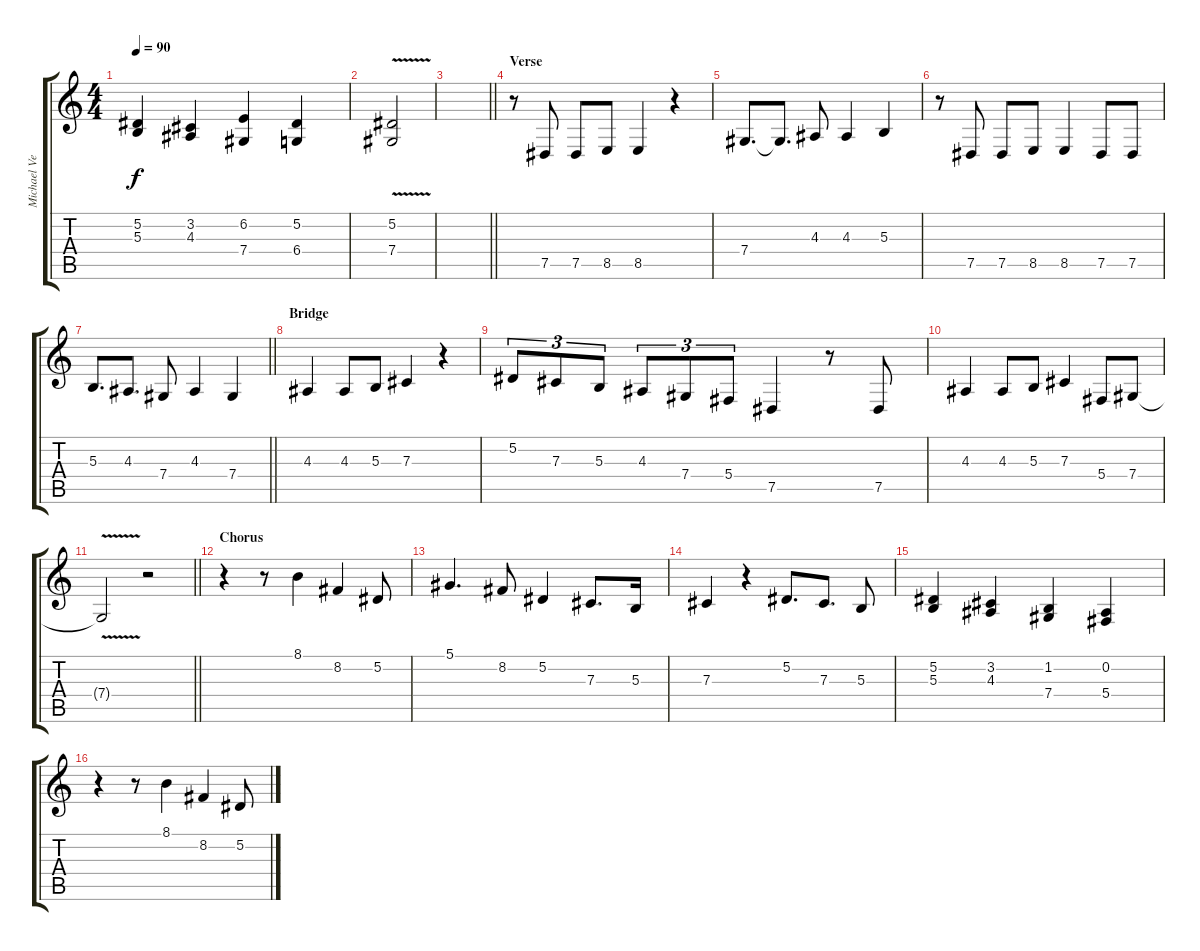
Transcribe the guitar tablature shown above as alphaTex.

\track ("Michael Vescera" "Michael Ve") {instrument lead2sawtooth}
\staff {score tabs}
\tuning (Eb4 Bb3 Gb3 Db3 Ab2 Eb2) {hide}
\ts (4 4)
\tempo 90
\clef g2
\ks c
(5.2 5.3).4{dy f} (3.2 4.3).4 (6.2 7.4).4 (5.2 6.4).4 |
(5.2{v} 7.4{v}).2 |
\barLineRight lightlight
|
\section ("" "Verse")
r.8 7.5.8 7.5.8 8.5.8 8.5.4 r.4 |
7.4.8{d} 7.4{t}.8{d} 4.3.8 4.3.4 5.3.4 |
r.8 7.5.8 7.5.8 8.5.8 8.5.4 7.5.8 7.5.8 |
\barLineRight lightlight
5.3.8{d} 4.3.8{d} 7.4.8 4.3.4 7.4.4 |
\section ("" "Bridge")
4.3.4 4.3.8 5.3.8 7.3.4 r.4 |
5.2.8{tu (3 2)} 7.3.8{tu (3 2)} 5.3.8{tu (3 2)} 4.3.8{tu (3 2)} 7.4.8{tu (3 2)} 5.4.8{tu (3 2)} 7.5.4 r.8 7.5.8 |
4.3.4 4.3.8 5.3.8 7.3.4 5.4.8 7.4.8 |
\barLineRight lightlight
7.4{v t}.2 r.2 |
\section ("" "Chorus")
r.4 r.8 8.1.4 8.2.4 5.2.8 |
5.1.4{d} 8.2.8 5.2.4 7.3.8{d} 5.3.16 |
7.3.4 r.4 5.2.8{d} 7.3.8{d} 5.3.8 |
(5.2 5.3).4 (3.2 4.3).4 (1.2 7.4).4 (0.2 5.4).4 |
r.4 r.8 8.1.4 8.2.4 5.2.8
